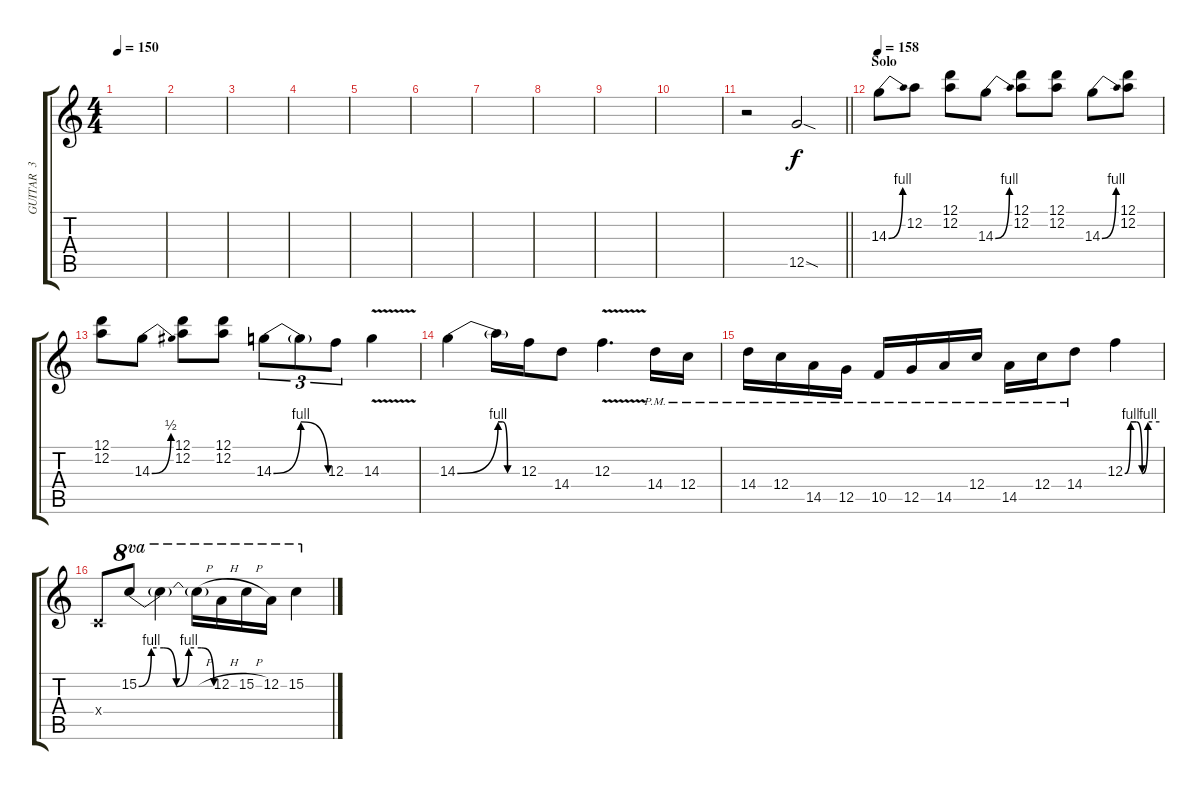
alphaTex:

\track ("GUITAR  3" "GUITAR  3") {instrument distortionguitar}
\staff {score tabs}
\tuning (D4 A3 F3 C3 G2 D2) {hide}
\ts (4 4)
\tempo 150
\clef g2
\ks c
|
|
|
|
|
|
|
|
|
|
\barLineRight lightlight
r.2 12.5{sod}.2 |
\section ("" "Solo")
\tempo 158
14.3{be (bend 0 0 60 4)}.8 12.2.8 (12.1 12.2).8 14.3{be (bend 0 0 60 4)}.8 (12.1 12.2).8 (12.1 12.2).8 14.3{be (bend 0 0 60 4)}.8 (12.1 12.2).8 |
(12.1 12.2).8 14.3{be (bend 0 0 60 2)}.8 (12.1 12.2).8 (12.1 12.2).8 14.3{be (bendrelease 0 0 30 4 30 4 60 0)}.8{tu (3 2)} 14.3{t}.8{tu (3 2)} 12.3.8{tu (3 2)} 14.3{v}.4 |
14.3{be (bend 0 0 60 4)}.4 14.3{be (custom 0 4 15 4 30 0 60 0) t}.16 12.3.16 14.4.8 12.3{v}.4{d} 14.4{pm}.16 12.4{pm}.16 |
14.4{pm}.16 12.4{pm}.16 14.5{pm}.16 12.5{pm}.16 10.5{pm}.16 12.5{pm}.16 14.5{pm}.16 12.4{pm}.16 14.5{pm}.16 12.4{pm}.16 14.4{pm}.8 12.3{be (custom 0 0 10 4 20 4 30 0 40 4 60 4)}.4 |
0.4{x}.8 15.2{be (custom 0 0 10 4 20 4 30 0 40 4 50 4 60 0)}.8{ot 8va} 15.2{t}.4{ot 8va} 15.2{h t}.16{ot 8va} 12.2{h}.16{ot 8va} 15.2{h}.16{ot 8va} 12.2.16{ot 8va} 15.2.4{ot 8va}
